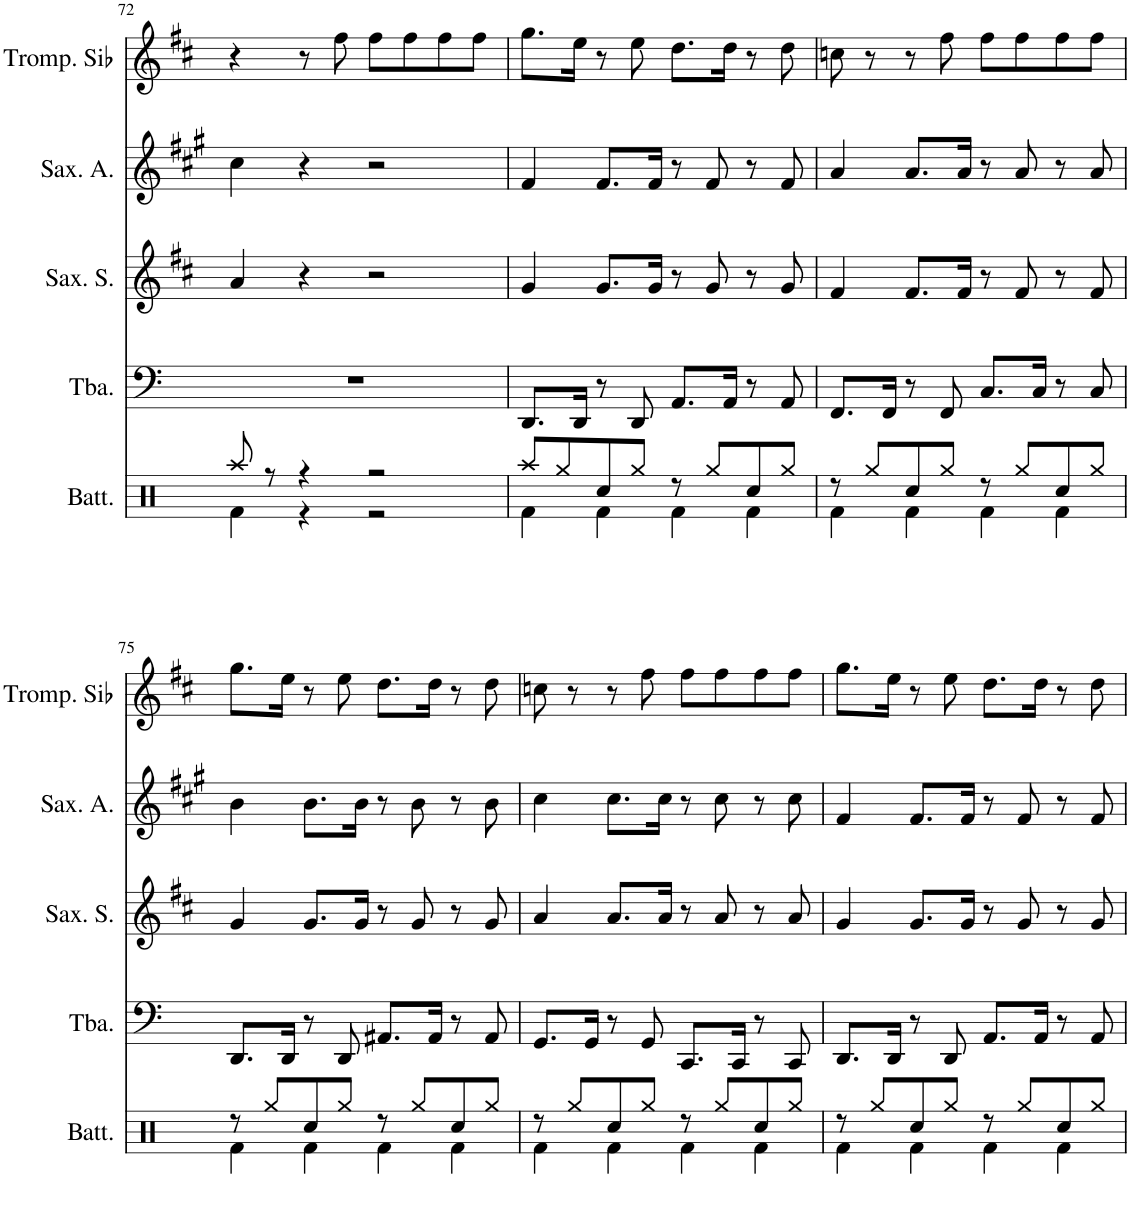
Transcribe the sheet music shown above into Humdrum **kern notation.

**kern	**kern	**kern	**kern	**kern
*part5	*part4	*part3	*part2	*part1
*staff5	*staff4	*staff3	*staff2	*staff1
*I"Batterie	*I"Tuba	*I"Saxophone Soprano	*I"Saxophone Alto	*I"Trompette en Sib
*I'Batt.	*I'Tba.	*I'Sax. S.	*I'Sax. A.	*I'Tromp. Sib
!!LO:PB:g=z
*clefX	*clefF4	*clefG2	*clefG2	*clefG2
*	*	*Trd1c2	*Trd5c9	*Trd1c2
*k[]	*k[]	*k[f#c#]	*k[f#c#g#]	*k[f#c#]
*M4/4	*M4/4	*M4/4	*M4/4	*M4/4
=72	=72	=72	=72	=72
*^	*	*	*	*
8Raa/	4Rf\	1r	4a/	4cc#\	4r
8r	.	.	.	.	.
4r	4r	.	4r	4r	8r
.	.	.	.	.	8ff#\
2r	2r	.	2r	2r	8ff#\L
.	.	.	.	.	8ff#\
.	.	.	.	.	8ff#\
.	.	.	.	.	8ff#\J
=73	=73	=73	=73	=73	=73
8Raa/L	4Rf\	8.DD/L	4g/	4f#/	8.gg\L
8Rgg/	.	.	.	.	.
.	.	16DD/Jk	.	.	16ee\Jk
8Rcc/	4Rf\	8r	8.g/L	8.f#/L	8r
8Rgg/J	.	8DD/	.	.	8ee\
.	.	.	16g/Jk	16f#/Jk	.
8r	4Rf\	8.AA/L	8r	8r	8.dd\L
8Rgg/L	.	.	8g/	8f#/	.
.	.	16AA/Jk	.	.	16dd\Jk
8Rcc/	4Rf\	8r	8r	8r	8r
8Rgg/J	.	8AA/	8g/	8f#/	8dd\
=74	=74	=74	=74	=74	=74
8r	4Rf\	8.FF/L	4f#/	4a/	8ccn\
8Rgg/L	.	.	.	.	8r
.	.	16FF/Jk	.	.	.
8Rcc/	4Rf\	8r	8.f#/L	8.a/L	8r
8Rgg/J	.	8FF/	.	.	8ff#\
.	.	.	16f#/Jk	16a/Jk	.
8r	4Rf\	8.C/L	8r	8r	8ff#\L
8Rgg/L	.	.	8f#/	8a/	8ff#\
.	.	16C/Jk	.	.	.
8Rcc/	4Rf\	8r	8r	8r	8ff#\
8Rgg/J	.	8C/	8f#/	8a/	8ff#\J
!!LO:LB:g=z
=75	=75	=75	=75	=75	=75
8r	4Rf\	8.DD/L	4g/	4b\	8.gg\L
8Rgg/L	.	.	.	.	.
.	.	16DD/Jk	.	.	16ee\Jk
8Rcc/	4Rf\	8r	8.g/L	8.b\L	8r
8Rgg/J	.	8DD/	.	.	8ee\
.	.	.	16g/Jk	16b\Jk	.
8r	4Rf\	8.AA#X/L	8r	8r	8.dd\L
8Rgg/L	.	.	8g/	8b\	.
.	.	16AA#/Jk	.	.	16dd\Jk
8Rcc/	4Rf\	8r	8r	8r	8r
8Rgg/J	.	8AA#/	8g/	8b\	8dd\
=76	=76	=76	=76	=76	=76
8r	4Rf\	8.GG/L	4a/	4cc#\	8ccn\
8Rgg/L	.	.	.	.	8r
.	.	16GG/Jk	.	.	.
8Rcc/	4Rf\	8r	8.a/L	8.cc#\L	8r
8Rgg/J	.	8GG/	.	.	8ff#\
.	.	.	16a/Jk	16cc#\Jk	.
8r	4Rf\	8.CC/L	8r	8r	8ff#\L
8Rgg/L	.	.	8a/	8cc#\	8ff#\
.	.	16CC/Jk	.	.	.
8Rcc/	4Rf\	8r	8r	8r	8ff#\
8Rgg/J	.	8CC/	8a/	8cc#\	8ff#\J
=77	=77	=77	=77	=77	=77
8r	4Rf\	8.DD/L	4g/	4f#/	8.gg\L
8Rgg/L	.	.	.	.	.
.	.	16DD/Jk	.	.	16ee\Jk
8Rcc/	4Rf\	8r	8.g/L	8.f#/L	8r
8Rgg/J	.	8DD/	.	.	8ee\
.	.	.	16g/Jk	16f#/Jk	.
8r	4Rf\	8.AA/L	8r	8r	8.dd\L
8Rgg/L	.	.	8g/	8f#/	.
.	.	16AA/Jk	.	.	16dd\Jk
8Rcc/	4Rf\	8r	8r	8r	8r
8Rgg/J	.	8AA/	8g/	8f#/	8dd\
*v	*v	*	*	*	*
=	=	=	=	=
*-	*-	*-	*-	*-
